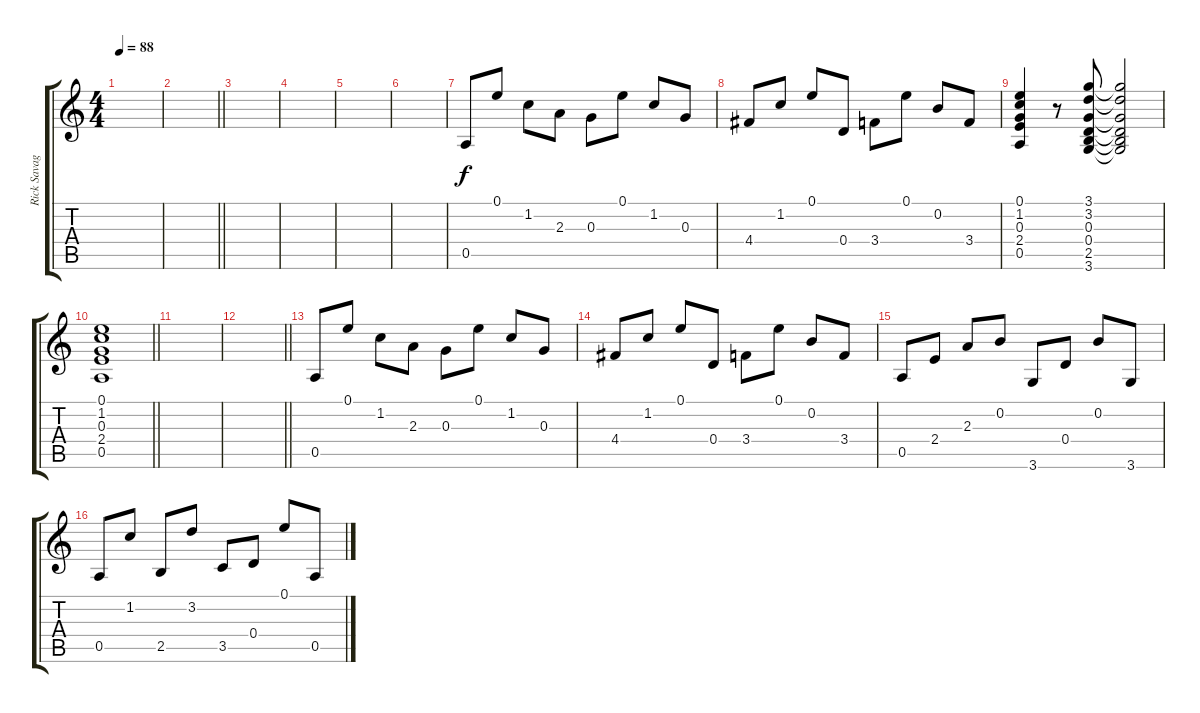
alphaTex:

\track ("Rick Savage" "Rick Savag") {instrument acousticguitarsteel}
\staff {score tabs}
\tuning (E4 B3 G3 D3 A2 E2) {hide}
\ts (4 4)
\tempo 88
\clef g2
\ks c
|
\barLineRight lightlight
|
|
|
|
|
0.5.8 0.1.8 1.2.8 2.3.8 0.3.8 0.1.8 1.2.8 0.3.8 |
4.4.8 1.2.8 0.1.8 0.4.8 3.4.8 0.1.8 0.2.8 3.4.8 |
(0.1 1.2 0.3 2.4 0.5).4 r.8 (3.1 3.2 0.3 0.4 2.5 3.6).8 (3.1{t} 3.2{t} 0.3{t} 0.4{t} 2.5{t} 3.6{t}).2 |
\barLineRight lightlight
(0.1 1.2 0.3 2.4 0.5).1 |
|
\barLineRight lightlight
|
0.5.8 0.1.8 1.2.8 2.3.8 0.3.8 0.1.8 1.2.8 0.3.8 |
4.4.8 1.2.8 0.1.8 0.4.8 3.4.8 0.1.8 0.2.8 3.4.8 |
0.5.8 2.4.8 2.3.8 0.2.8 3.6.8 0.4.8 0.2.8 3.6.8 |
0.5.8 1.2.8 2.5.8 3.2.8 3.5.8 0.4.8 0.1.8 0.5.8
